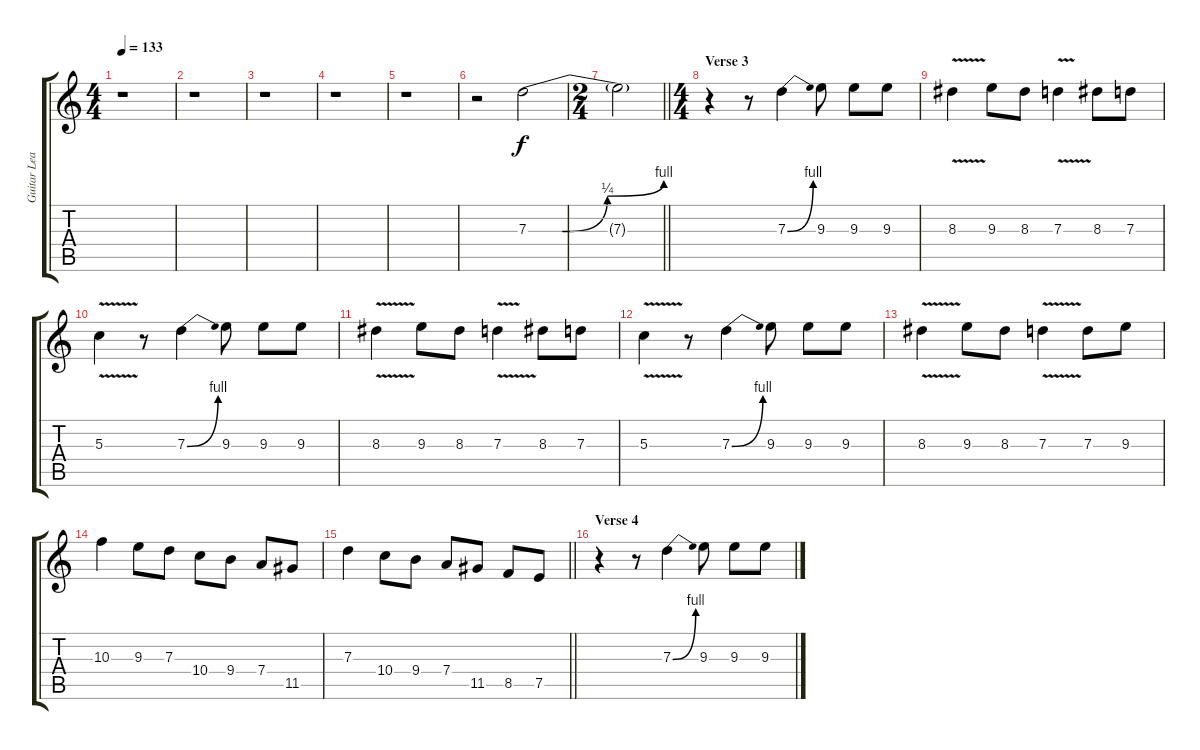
\track ("Guitar Lead 1" "Guitar Lea") {instrument distortionguitar}
\staff {score tabs}
\tuning (E4 B3 G3 D3 A2 E2) {hide}
\ts (4 4)
\tempo 133
\clef g2
\ks c
r.1{dy fff} |
r.1 |
r.1 |
r.1 |
r.1 |
r.2 7.3{be (custom 0 0 15 0 35 1 60 4)}.2{dy f} |
\ts (2 4)
\barLineRight lightlight
7.3{t}.2 |
\ts (4 4)
\section ("" "Verse 3")
r.4{balance 11} r.8 7.3{be (bend 0 0 60 4)}.4 9.3.8 9.3.8 9.3.8 |
8.3{v}.4 9.3.8 8.3.8 7.3{v}.4 8.3.8 7.3.8 |
5.3{v}.4 r.8 7.3{be (bend 0 0 60 4)}.4 9.3.8 9.3.8 9.3.8 |
8.3{v}.4 9.3.8 8.3.8 7.3{v}.4 8.3.8 7.3.8 |
5.3{v}.4 r.8 7.3{be (bend 0 0 60 4)}.4 9.3.8 9.3.8 9.3.8 |
8.3{v}.4 9.3.8 8.3.8 7.3{v}.4 7.3.8 9.3.8 |
10.3.4 9.3.8 7.3.8 10.4.8 9.4.8 7.4.8 11.5.8 |
\barLineRight lightlight
7.3.4 10.4.8 9.4.8 7.4.8 11.5.8 8.5.8 7.5.8 |
\section ("" "Verse 4")
r.4 r.8 7.3{be (bend 0 0 60 4)}.4 9.3.8 9.3.8 9.3.8
